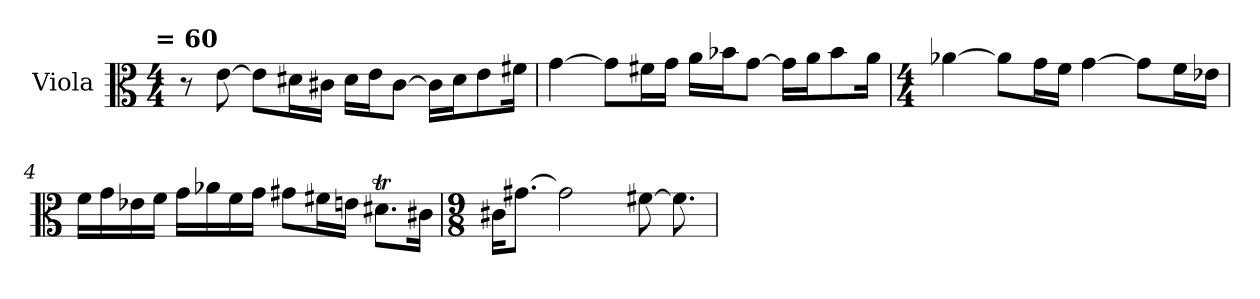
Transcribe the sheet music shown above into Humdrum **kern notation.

**kern
*part1
*staff1
*I"Viola
*I'Vla.
*clefC3
*k[]
!!LO:TX:omd:t= = 60
*M4/4
*MM30
=1
8r
[8e\
8e\L]
16d#X\L
16c#X\JJ
16d#\LL
16e\J
[8c#\J
16c#\LL]
16d#\J
8e\
16f#X\Jk
=2
[4g\
8g\L]
16f#X\L
16g\JJ
16a\LL
16b-X\J
[8g\J
16g\LL]
16a\J
8b-\
16a\Jk
=3
*M4/4
[4a-X\
8a-\L]
16g\L
16f\JJ
[4g\
8g\L]
16f\L
16e-X\JJ
!!LO:LB:g=z
=4
16f\LL
16g\
16e-X\
16f\JJ
16g\LL
16a-X\
16f\
16g\JJ
8g#X\L
16f#X\L
16en\JJ
8.d#Xt\L
16c#X\Jk
=5
*M9/8
16c#X\KL
[8.g#X\J
2g#\]
[8f#X\
8.f#\]
=
*-
